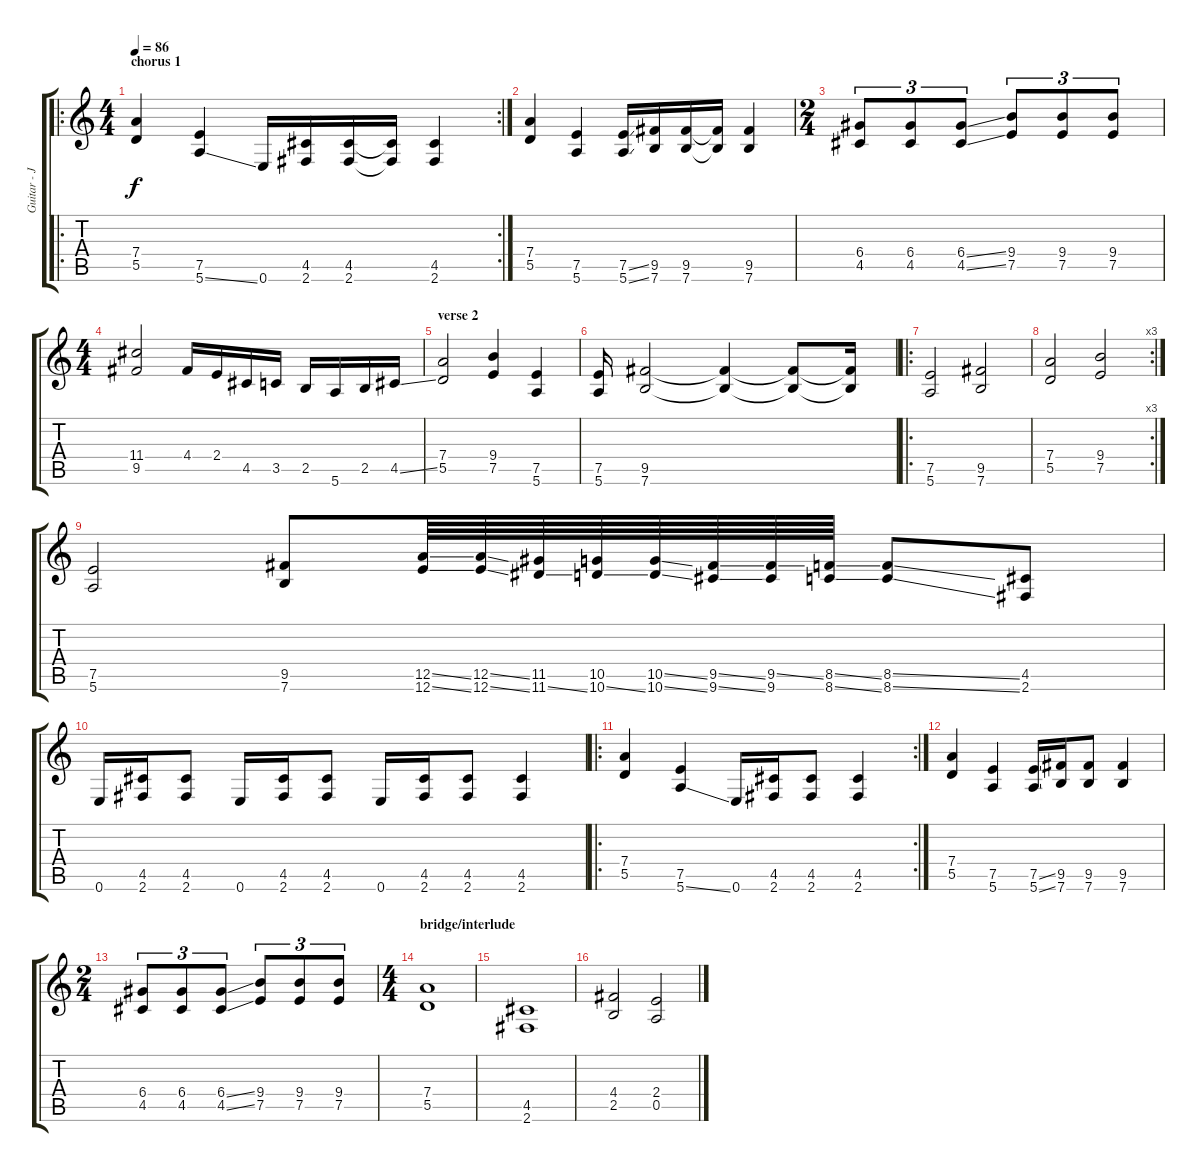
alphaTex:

\track ("Guitar - James" "Guitar - J") {instrument overdrivenguitar}
\staff {score tabs}
\tuning (E4 B3 G3 D3 A2 E2) {hide}
\ro
\rc 2
\ts (4 4)
\section ("" "chorus 1")
\tempo 86
\clef g2
\ks c
(7.4 5.5).4{dy f} (7.5 5.6{ss}).4 0.6.16 (4.5 2.6).16 (4.5 2.6).16 (4.5{t} 2.6{t}).16 (4.5 2.6).4 |
(7.4 5.5).4 (7.5 5.6).4 (7.5{ss} 5.6{ss}).16 (9.5 7.6).16 (9.5 7.6).16 (9.5{t} 7.6{t}).16 (9.5 7.6).4 |
\ts (2 4)
(6.4 4.5).8{tu (3 2)} (6.4 4.5).8{tu (3 2)} (6.4{ss} 4.5{ss}).8{tu (3 2)} (9.4 7.5).8{tu (3 2)} (9.4 7.5).8{tu (3 2)} (9.4 7.5).8{tu (3 2)} |
\ts (4 4)
(11.4 9.5).2 4.4.16 2.4.16 4.5.16 3.5.16 2.5.16 5.6.16 2.5.16 4.5{ss}.16 |
\section ("" "verse 2")
(7.4 5.5).2 (9.4 7.5).4 (7.5 5.6).4 |
(7.5 5.6).16 (9.5 7.6).2 (9.5{t} 7.6{t}).4 (9.5{t} 7.6{t}).8 (9.5{t} 7.6{t}).16 |
\ro
(7.5 5.6).2 (9.5 7.6).2 |
\rc 3
(7.4 5.5).2 (9.4 7.5).2 |
(7.5 5.6).2 (9.5 7.6).8 (12.5{ss} 12.6{ss}).64{instrument guitarfretnoise} (12.5{ss} 12.6{ss}).64 (11.5 11.6{ss}).64 (10.5 10.6{ss}).64 (10.5{ss} 10.6{ss}).64 (9.5{ss} 9.6{ss}).64 (9.5{ss} 9.6).64 (8.5{ss} 8.6{ss}).64 (8.5{ss} 8.6{ss}).8{instrument overdrivenguitar} (4.5 2.6).8 |
0.6.16 (4.5 2.6).16 (4.5 2.6).8 0.6.16 (4.5 2.6).16 (4.5 2.6).8 0.6.16 (4.5 2.6).16 (4.5 2.6).8 (4.5 2.6).4 |
\ro
\rc 2
(7.4 5.5).4 (7.5 5.6{ss}).4 0.6.16 (4.5 2.6).16 (4.5 2.6).8 (4.5 2.6).4 |
(7.4 5.5).4 (7.5 5.6).4 (7.5{ss} 5.6{ss}).16 (9.5 7.6).16 (9.5 7.6).8 (9.5 7.6).4 |
\ts (2 4)
(6.4 4.5).8{tu (3 2)} (6.4 4.5).8{tu (3 2)} (6.4{ss} 4.5{ss}).8{tu (3 2)} (9.4 7.5).8{tu (3 2)} (9.4 7.5).8{tu (3 2)} (9.4 7.5).8{tu (3 2)} |
\ts (4 4)
\section ("" "bridge/interlude")
(7.4 5.5).1 |
(4.5 2.6).1 |
(4.4 2.5).2 (2.4 0.5).2
